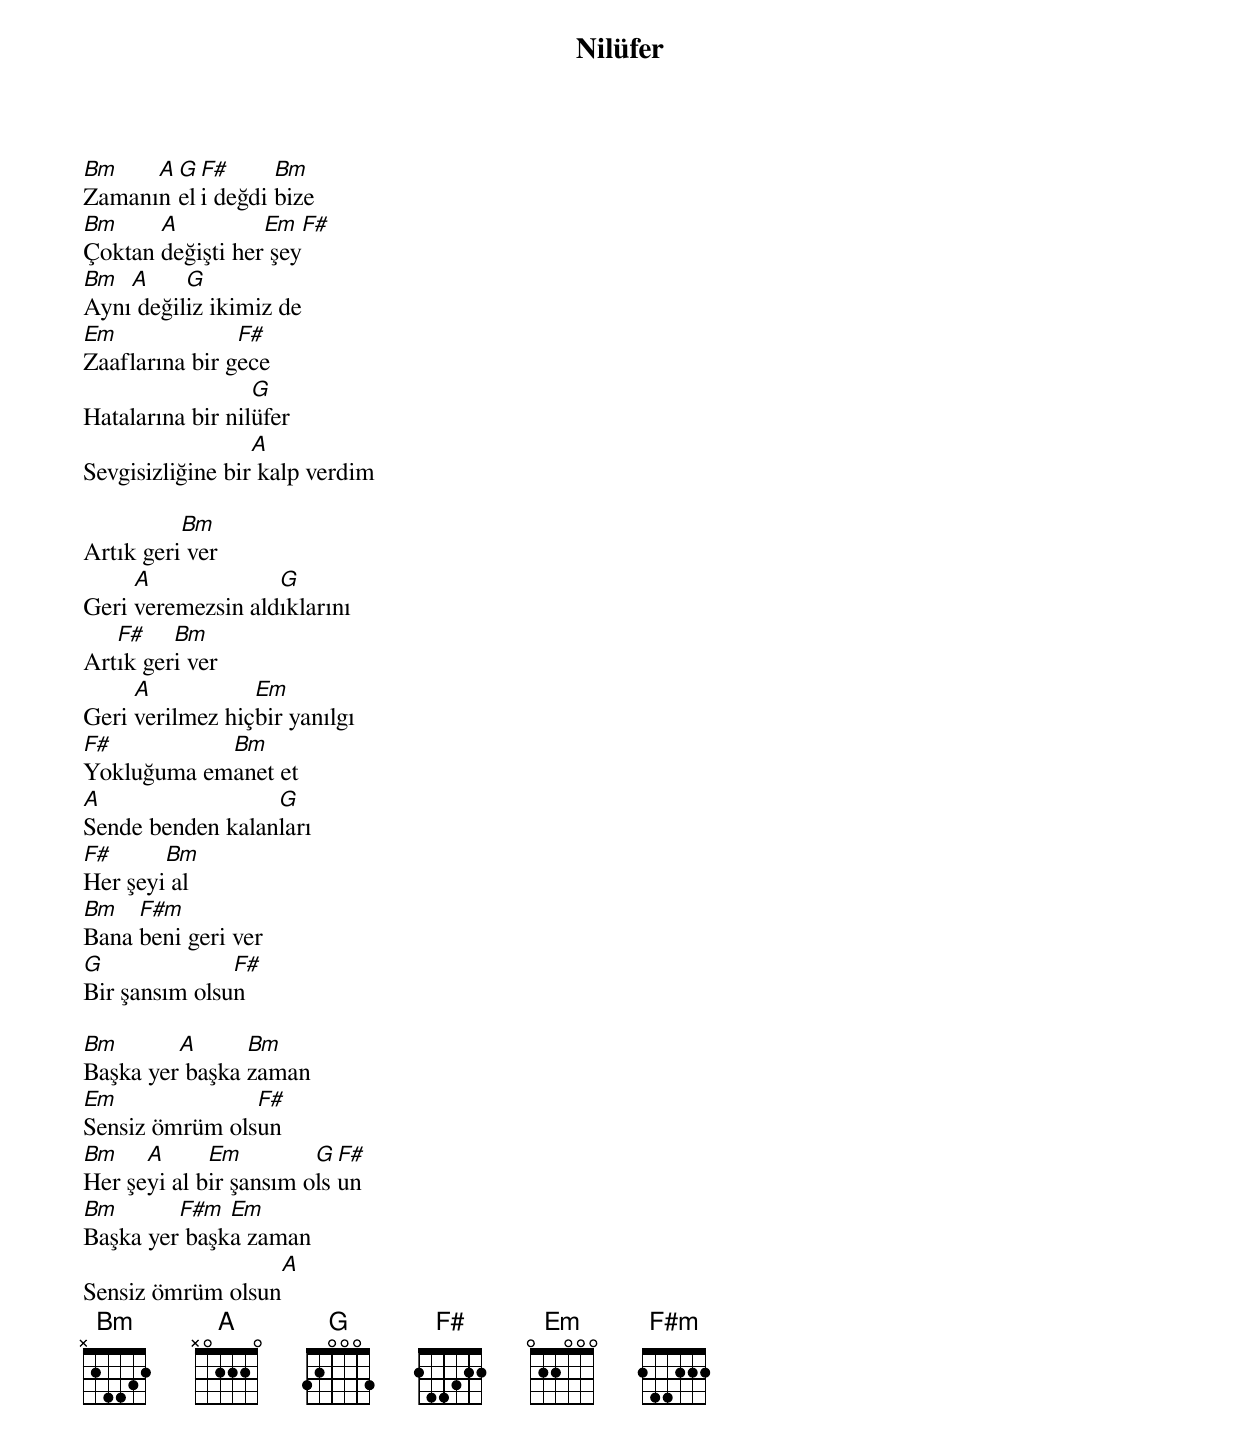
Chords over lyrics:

{title: Nilüfer}
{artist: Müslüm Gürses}

Bm    A G F#      Bm
Zamanın eli değdi bize
Bm     A          Em  F#
Çoktan değişti her şey
Bm  A     G
Aynı değiliz ikimiz de
Em              F#
Zaaflarına bir gece
                  G
Hatalarına bir nilüfer
                  A
Sevgisizliğine bir kalp verdim

          Bm
Artık geri ver
     A             G
Geri veremezsin aldıklarını
   F#    Bm
Artık geri ver
     A           Em
Geri verilmez hiçbir yanılgı
F#          Bm
Yokluğuma emanet et
A                 G
Sende benden kalanları
F#      Bm
Her şeyi al
Bm   F#m
Bana beni geri ver
G              F#
Bir şansım olsun

Bm       A      Bm
Başka yer başka zaman
Em              F#
Sensiz ömrüm olsun
Bm    A      Em         G F#
Her şeyi al bir şansım olsun
Bm       F#m  Em
Başka yer başka zaman
                  A
Sensiz ömrüm olsun
